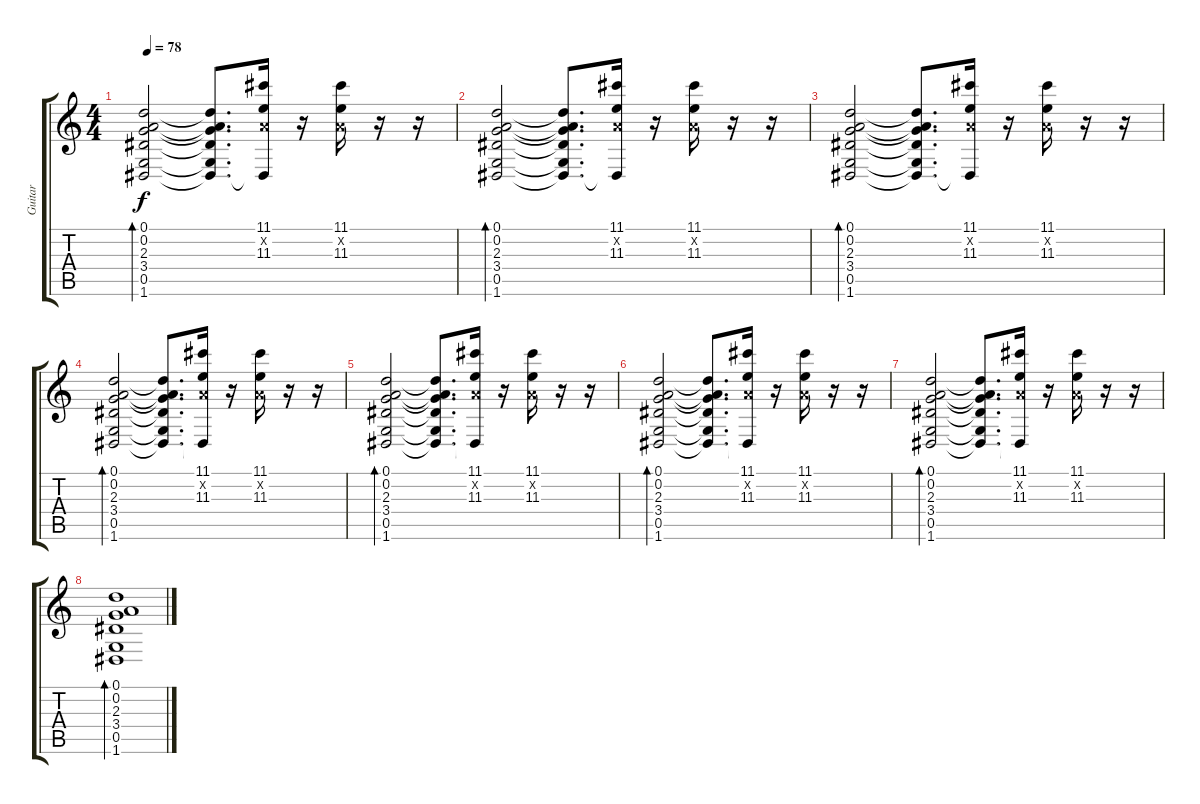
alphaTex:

\track ("Guitar" "Guitar") {instrument acousticguitarsteel}
\staff {score tabs}
\tuning (D4 A3 F3 C3 G2 D2) {hide}
\ts (4 4)
\tempo 78
\clef g2
\ks c
(0.1 0.2 2.3 3.4 0.5 1.6).2{bd 60 dy f} (0.1{t} 0.2{t} 2.3{t} 3.4{t} 0.5{t} 1.6{t}).8{d} (11.1 0.2{x} 11.3 1.6{t}).16 r.16 (11.1 0.2{x} 11.3).16 r.16 r.16 |
(0.1 0.2 2.3 3.4 0.5 1.6).2{bd 60} (0.1{t} 0.2{t} 2.3{t} 3.4{t} 0.5{t} 1.6{t}).8{d} (11.1 0.2{x} 11.3 1.6{t}).16 r.16 (11.1 0.2{x} 11.3).16 r.16 r.16 |
(0.1 0.2 2.3 3.4 0.5 1.6).2{bd 60} (0.1{t} 0.2{t} 2.3{t} 3.4{t} 0.5{t} 1.6{t}).8{d} (11.1 0.2{x} 11.3 1.6{t}).16 r.16 (11.1 0.2{x} 11.3).16 r.16 r.16 |
(0.1 0.2 2.3 3.4 0.5 1.6).2{bd 60} (0.1{t} 0.2{t} 2.3{t} 3.4{t} 0.5{t} 1.6{t}).8{d} (11.1 0.2{x} 11.3 1.6{t}).16 r.16 (11.1 0.2{x} 11.3).16 r.16 r.16 |
(0.1 0.2 2.3 3.4 0.5 1.6).2{bd 60} (0.1{t} 0.2{t} 2.3{t} 3.4{t} 0.5{t} 1.6{t}).8{d} (11.1 0.2{x} 11.3 1.6{t}).16 r.16 (11.1 0.2{x} 11.3).16 r.16 r.16 |
(0.1 0.2 2.3 3.4 0.5 1.6).2{bd 60} (0.1{t} 0.2{t} 2.3{t} 3.4{t} 0.5{t} 1.6{t}).8{d} (11.1 0.2{x} 11.3 1.6{t}).16 r.16 (11.1 0.2{x} 11.3).16 r.16 r.16 |
(0.1 0.2 2.3 3.4 0.5 1.6).2{bd 60} (0.1{t} 0.2{t} 2.3{t} 3.4{t} 0.5{t} 1.6{t}).8{d} (11.1 0.2{x} 11.3 1.6{t}).16 r.16 (11.1 0.2{x} 11.3).16 r.16 r.16 |
(0.1 0.2 2.3 3.4 0.5 1.6).1{bd 60}
